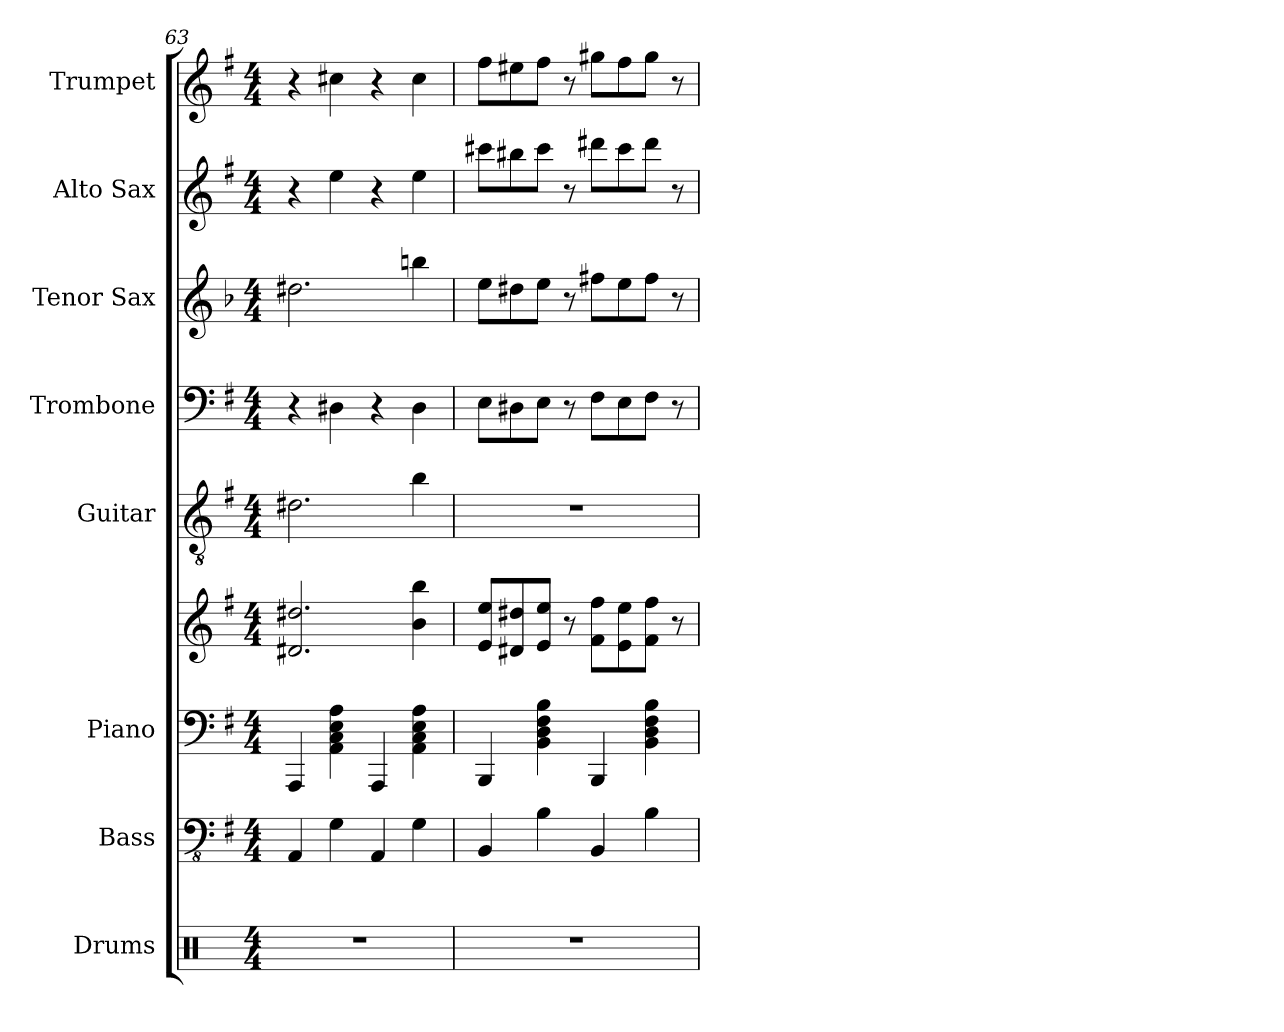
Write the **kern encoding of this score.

**kern	**kern	**kern	**kern	**kern	**kern	**kern	**kern	**kern
*part8	*part7	*part6	*part6	*part5	*part4	*part3	*part2	*part1
*staff9	*staff8	*staff7	*staff6	*staff5	*staff4	*staff3	*staff2	*staff1
*I"Drums	*I"Bass	*I"Piano	*	*I"Guitar	*I"Trombone	*I"Tenor Sax	*I"Alto Sax	*I"Trumpet
*I'Drums	*I'Bass	*I'Piano	*	*I'Gtr.	*I'Tbn.	*I'Tenor	*I'Alto	*I'Tpt.
*clefX	*clefFv4	*clefF4	*clefG2	*clefGv2	*clefF4	*clefG2	*clefG2	*clefG2
*	*	*	*	*	*	*ITrd8c14	*ITrd5c9	*ITrd1c2
*k[]	*k[f#]	*k[f#]	*k[f#]	*k[f#]	*k[f#]	*k[b-]	*k[b-e-]	*k[b-]
*M4/4	*M4/4	*M4/4	*M4/4	*M4/4	*M4/4	*M4/4	*M4/4	*M4/4
=63	=63	=63	=63	=63	=63	=63	=63	=63
1r	4AAA/	4AAA/	2.d#X/ 2.dd#X/	2.d#X\	4r	2.d#X\	4r	4r
.	4GG\	4AA\ 4C\ 4E\ 4A\	.	.	4D#X\	.	4g\	4bn\
.	4AAA/	4AAA/	.	.	4r	.	4r	4r
.	4GG\	4AA\ 4C\ 4E\ 4A\	4b\ 4bb\	4b\	4D#\	4bn\	4g\	4b\
=64	=64	=64	=64	=64	=64	=64	=64	=64
1r	4BBB/	4BBB/	8e/ 8ee/L	1r	8E\L	8e\L	8een\L	8ee\L
.	.	.	8d#X/ 8dd#X/	.	8D#X\	8d#X\	8dd#X\	8dd#X\
.	4BB\	4BB\ 4D\ 4F#\ 4B\	8e/ 8ee/J	.	8E\J	8e\J	8ee\J	8ee\J
.	.	.	8r	.	8r	8r	8r	8r
.	4BBB/	4BBB/	8f#\ 8ff#\L	.	8F#\L	8f#X\L	8ff#X\L	8ff#X\L
.	.	.	8e\ 8ee\	.	8E\	8e\	8ee\	8ee\
.	4BB\	4BB\ 4D\ 4F#\ 4B\	8f#\ 8ff#\J	.	8F#\J	8f#\J	8ff#\J	8ff#\J
.	.	.	8r	.	8r	8r	8r	8r
=	=	=	=	=	=	=	=	=
*-	*-	*-	*-	*-	*-	*-	*-	*-
